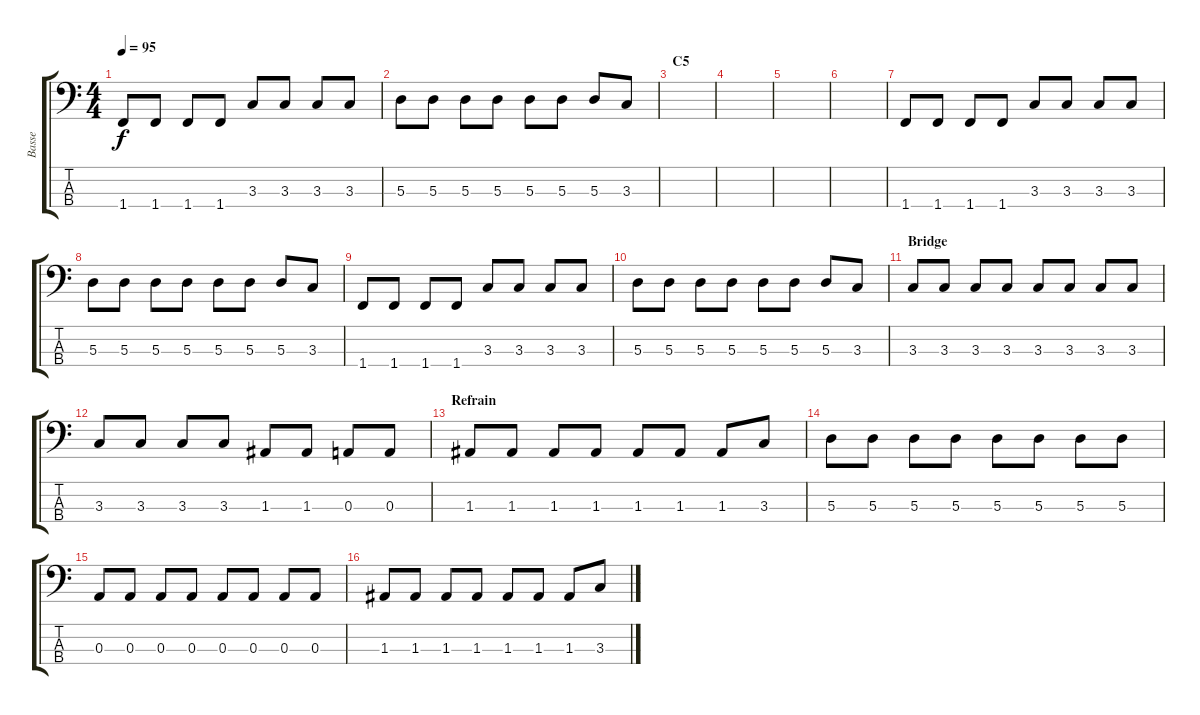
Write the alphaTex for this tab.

\track ("Basse" "Basse") {instrument electricbassfinger}
\staff {score tabs}
\tuning (G2 D2 A1 E1) {hide}
\ts (4 4)
\tempo 95
\clef f4
\ks c
1.4.8{dy f} 1.4.8 1.4.8 1.4.8 3.3.8 3.3.8 3.3.8 3.3.8 |
5.3.8 5.3.8 5.3.8 5.3.8 5.3.8 5.3.8 5.3.8 3.3.8 |
\section ("" "C5")
|
|
|
|
1.4.8 1.4.8 1.4.8 1.4.8 3.3.8 3.3.8 3.3.8 3.3.8 |
5.3.8 5.3.8 5.3.8 5.3.8 5.3.8 5.3.8 5.3.8 3.3.8 |
1.4.8 1.4.8 1.4.8 1.4.8 3.3.8 3.3.8 3.3.8 3.3.8 |
5.3.8 5.3.8 5.3.8 5.3.8 5.3.8 5.3.8 5.3.8 3.3.8 |
\section ("" "Bridge")
3.3.8 3.3.8 3.3.8 3.3.8 3.3.8 3.3.8 3.3.8 3.3.8 |
3.3.8 3.3.8 3.3.8 3.3.8 1.3.8 1.3.8 0.3.8 0.3.8 |
\section ("" "Refrain")
1.3.8 1.3.8 1.3.8 1.3.8 1.3.8 1.3.8 1.3.8 3.3.8 |
5.3.8 5.3.8 5.3.8 5.3.8 5.3.8 5.3.8 5.3.8 5.3.8 |
0.3.8 0.3.8 0.3.8 0.3.8 0.3.8 0.3.8 0.3.8 0.3.8 |
1.3.8 1.3.8 1.3.8 1.3.8 1.3.8 1.3.8 1.3.8 3.3.8
